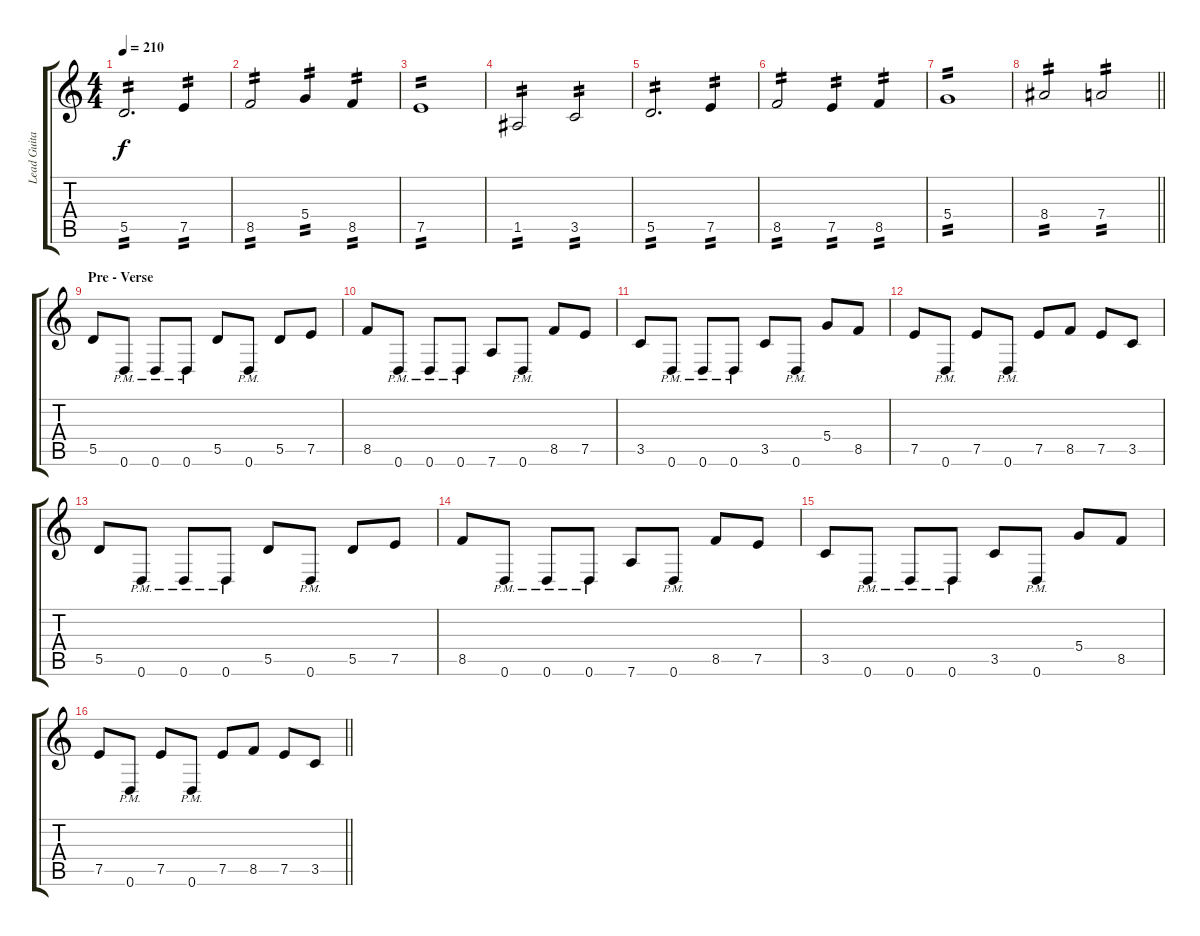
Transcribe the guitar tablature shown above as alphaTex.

\track ("Lead Guitar" "Lead Guita") {instrument distortionguitar}
\staff {score tabs}
\tuning (E4 B3 G3 D3 A2 D2) {hide}
\ts (4 4)
\tempo 210
\clef g2
\ks c
5.5.2{d tp 2 dy f} 7.5.4{tp 2} |
8.5.2{tp 2} 5.4.4{tp 2} 8.5.4{tp 2} |
7.5.1{tp 2} |
1.5.2{tp 2} 3.5.2{tp 2} |
5.5.2{d tp 2} 7.5.4{tp 2} |
8.5.2{tp 2} 7.5.4{tp 2} 8.5.4{tp 2} |
5.4.1{tp 2} |
\barLineRight lightlight
8.4.2{tp 2} 7.4.2{tp 2} |
\section ("" "Pre - Verse")
5.5.8 0.6{pm}.8 0.6{pm}.8 0.6{pm}.8 5.5.8 0.6{pm}.8 5.5.8 7.5.8 |
8.5.8 0.6{pm}.8 0.6{pm}.8 0.6{pm}.8 7.6.8 0.6{pm}.8 8.5.8 7.5.8 |
3.5.8 0.6{pm}.8 0.6{pm}.8 0.6{pm}.8 3.5.8 0.6{pm}.8 5.4.8 8.5.8 |
7.5.8 0.6{pm}.8 7.5.8 0.6{pm}.8 7.5.8 8.5.8 7.5.8 3.5.8 |
5.5.8 0.6{pm}.8 0.6{pm}.8 0.6{pm}.8 5.5.8 0.6{pm}.8 5.5.8 7.5.8 |
8.5.8 0.6{pm}.8 0.6{pm}.8 0.6{pm}.8 7.6.8 0.6{pm}.8 8.5.8 7.5.8 |
3.5.8 0.6{pm}.8 0.6{pm}.8 0.6{pm}.8 3.5.8 0.6{pm}.8 5.4.8 8.5.8 |
\barLineRight lightlight
7.5.8 0.6{pm}.8 7.5.8 0.6{pm}.8 7.5.8 8.5.8 7.5.8 3.5.8
